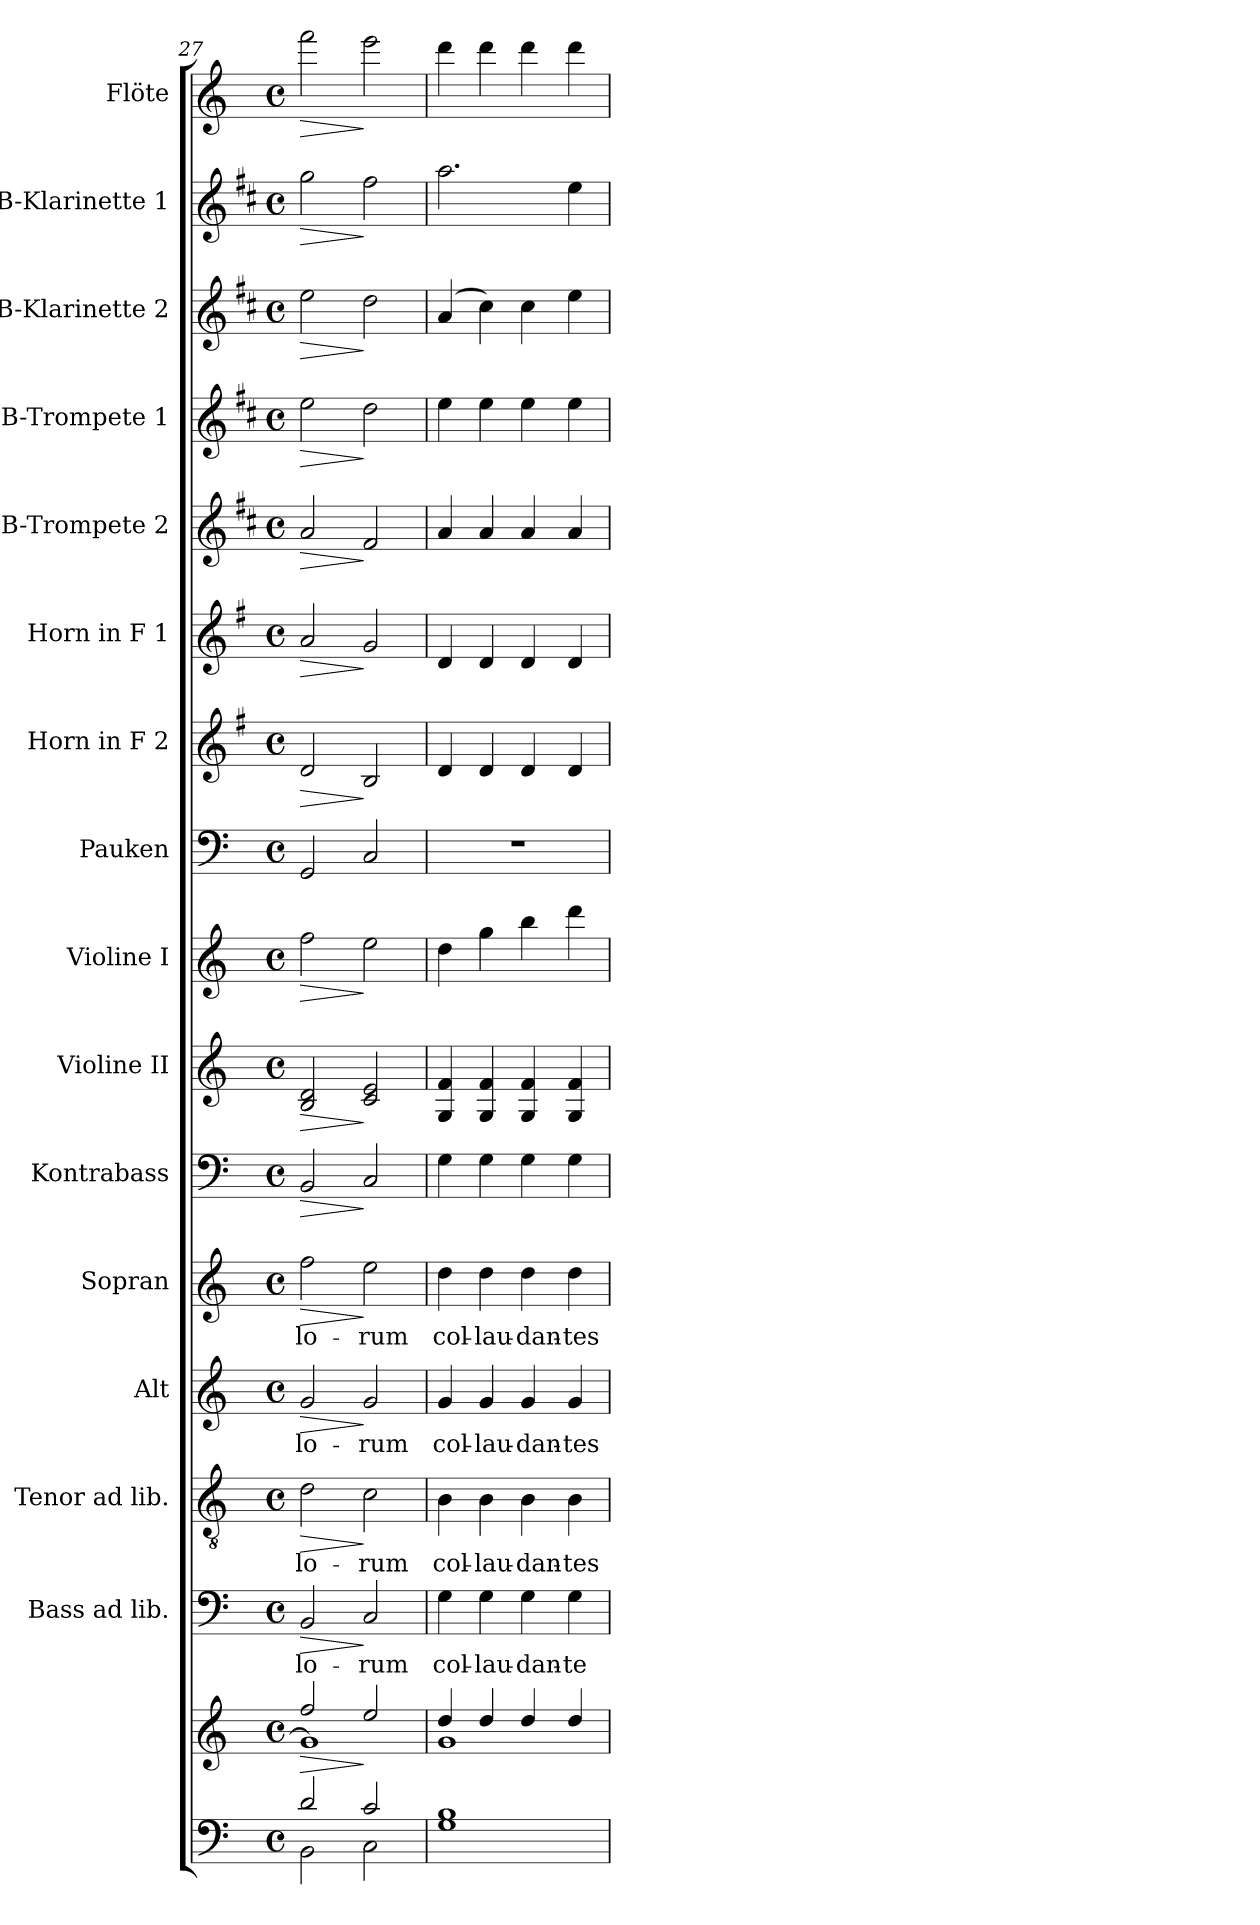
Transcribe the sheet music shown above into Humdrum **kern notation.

**kern	**kern	**dynam	**kern	**text	**dynam	**kern	**text	**dynam	**kern	**text	**dynam	**kern	**text	**dynam	**kern	**dynam	**kern	**dynam	**kern	**dynam	**kern	**kern	**dynam	**kern	**dynam	**kern	**dynam	**kern	**dynam	**kern	**dynam	**kern	**dynam	**kern	**dynam
*part16	*part16	*part16	*part15	*part15	*part15	*part14	*part14	*part14	*part13	*part13	*part13	*part12	*part12	*part12	*part11	*part11	*part10	*part10	*part9	*part9	*part8	*part7	*part7	*part6	*part6	*part5	*part5	*part4	*part4	*part3	*part3	*part2	*part2	*part1	*part1
*staff17	*staff16	*staff16/17	*staff15	*staff15	*staff15	*staff14	*staff14	*staff14	*staff13	*staff13	*staff13	*staff12	*staff12	*staff12	*staff11	*staff11	*staff10	*staff10	*staff9	*staff9	*staff8	*staff7	*staff7	*staff6	*staff6	*staff5	*staff5	*staff4	*staff4	*staff3	*staff3	*staff2	*staff2	*staff1	*staff1
*	*	*	*I"Bass ad lib.	*	*	*I"Tenor ad lib.	*	*	*I"Alt	*	*	*I"Sopran	*	*	*I"Kontrabass	*	*I"Violine II	*	*I"Violine I	*	*I"Pauken	*I"Horn in F 2	*	*I"Horn in F 1	*	*I"B-Trompete 2	*	*I"B-Trompete 1	*	*I"B-Klarinette 2	*	*I"B-Klarinette 1	*	*I"Flöte	*
*	*	*	*I'B.	*	*	*I'T.	*	*	*I'A.	*	*	*I'S.	*	*	*I'Kb.	*	*I'Vl. II	*	*I'Vl. I	*	*I'Pk.	*	*	*I'Hr. 1	*	*I'B Trp. 2	*	*I'B Trp. 1	*	*I'B Kl. 2	*	*I'B Kl. 1	*	*I'Fl.	*
!!LO:PB:g=z
*clefF4	*clefG2	*	*clefF4	*	*	*clefGv2	*	*	*clefG2	*	*	*clefG2	*	*	*clefF4	*	*clefG2	*	*clefG2	*	*clefF4	*clefG2	*	*clefG2	*	*clefG2	*	*clefG2	*	*clefG2	*	*clefG2	*	*clefG2	*
*	*	*	*	*	*	*	*	*	*	*	*	*	*	*	*ITrd7c12	*	*	*	*	*	*	*ITrd4c7	*	*ITrd4c7	*	*ITrd1c2	*	*ITrd1c2	*	*ITrd1c2	*	*ITrd1c2	*	*	*
*k[]	*k[]	*	*k[]	*	*	*k[]	*	*	*k[]	*	*	*k[]	*	*	*k[]	*	*k[]	*	*k[]	*	*k[]	*k[]	*	*k[]	*	*k[]	*	*k[]	*	*k[]	*	*k[]	*	*k[]	*
*C:	*C:	*	*C:	*	*	*C:	*	*	*C:	*	*	*C:	*	*	*C:	*	*C:	*	*C:	*	*C:	*C:	*	*C:	*	*C:	*	*C:	*	*C:	*	*C:	*	*C:	*
*M4/4	*M4/4	*	*M4/4	*	*	*M4/4	*	*	*M4/4	*	*	*M4/4	*	*	*M4/4	*	*M4/4	*	*M4/4	*	*M4/4	*M4/4	*	*M4/4	*	*M4/4	*	*M4/4	*	*M4/4	*	*M4/4	*	*M4/4	*
*met(c)	*met(c)	*	*met(c)	*	*	*met(c)	*	*	*met(c)	*	*	*met(c)	*	*	*met(c)	*	*met(c)	*	*met(c)	*	*met(c)	*met(c)	*	*met(c)	*	*met(c)	*	*met(c)	*	*met(c)	*	*met(c)	*	*met(c)	*
=27	=27	=27	=27	=27	=27	=27	=27	=27	=27	=27	=27	=27	=27	=27	=27	=27	=27	=27	=27	=27	=27	=27	=27	=27	=27	=27	=27	=27	=27	=27	=27	=27	=27	=27	=27
*^	*	*	*	*	*	*	*	*	*	*	*	*	*	*	*	*	*	*	*	*	*	*	*	*	*	*	*	*	*	*	*	*	*	*	*
!	!	!	!LO:HP:b	!	!LO:LY:b	!LO:HP:b	!	!LO:LY:b	!LO:HP:b	!	!LO:LY:b	!LO:HP:b	!	!LO:LY:b	!LO:HP:b	!	!LO:HP:b	!	!LO:HP:b	!	!LO:HP:b	!	!	!LO:HP:b	!	!LO:HP:b	!	!LO:HP:b	!	!LO:HP:b	!	!LO:HP:b	!	!LO:HP:b	!	!LO:HP:b
*	*	*^	*	*	*	*	*	*	*	*	*	*	*	*	*	*	*	*	*	*	*	*	*	*	*	*	*	*	*	*	*	*	*	*	*	*
2d/	2BB\	2ff/	1g]	>	2BB/	-lo-	>	2d\	-lo-	>	2g/	-lo-	>	2ff\	-lo-	>	2BBB/	>	2B/ 2d/	>	2ff\	>	2GG/	2G/	>	2d/	>	2g/	>	2dd\	>	2dd\	>	2ff\	>	2fff\	>
!	!	!	!	!	!	!LO:LY:b	!	!	!LO:LY:b	!	!	!LO:LY:b	!	!	!LO:LY:b	!	!	!	!	!	!	!	!	!	!	!	!	!	!	!	!	!	!	!	!	!	!
2c/	2C\	2ee/	.	]	2C/	-rum	]	2c\	-rum	]	2g/	-rum	]	2ee\	-rum	]	2CC/	]	2c/ 2e/	]	2ee\	]	2C/	2E/	]	2c/	]	2e/	]	2cc\	]	2cc\	]	2ee\	]	2eee\	]
=28	=28	=28	=28	=28	=28	=28	=28	=28	=28	=28	=28	=28	=28	=28	=28	=28	=28	=28	=28	=28	=28	=28	=28	=28	=28	=28	=28	=28	=28	=28	=28	=28	=28	=28	=28	=28	=28
!	!	!	!	!	!	!LO:LY:b	!	!	!LO:LY:b	!	!	!LO:LY:b	!	!	!LO:LY:b	!	!	!	!	!	!	!	!	!	!	!	!	!	!	!	!	!	!	!	!	!	!
1B	1G	4dd/	1g	.	4G\	col-	.	4B\	col-	.	4g/	col-	.	4dd\	col-	.	4GG\	.	4G/ 4f/	.	4dd\	.	1r	4G/	.	4G/	.	4g/	.	4dd\	.	(4g/	.	2.gg\	.	4ddd\	.
!	!	!	!	!	!	!LO:LY:b	!	!	!LO:LY:b	!	!	!LO:LY:b	!	!	!LO:LY:b	!	!	!	!	!	!	!	!	!	!	!	!	!	!	!	!	!	!	!	!	!	!
.	.	4dd/	.	.	4G\	-lau-	.	4B\	-lau-	.	4g/	-lau-	.	4dd\	-lau-	.	4GG\	.	4G/ 4f/	.	4gg\	.	.	4G/	.	4G/	.	4g/	.	4dd\	.	4b\)	.	.	.	4ddd\	.
!	!	!	!	!	!	!LO:LY:b	!	!	!LO:LY:b	!	!	!LO:LY:b	!	!	!LO:LY:b	!	!	!	!	!	!	!	!	!	!	!	!	!	!	!	!	!	!	!	!	!	!
.	.	4dd/	.	.	4G\	-dan-	.	4B\	-dan-	.	4g/	-dan-	.	4dd\	-dan-	.	4GG\	.	4G/ 4f/	.	4bb\	.	.	4G/	.	4G/	.	4g/	.	4dd\	.	4b\	.	.	.	4ddd\	.
!	!	!	!	!	!	!LO:LY:b	!	!	!LO:LY:b	!	!	!LO:LY:b	!	!	!LO:LY:b	!	!	!	!	!	!	!	!	!	!	!	!	!	!	!	!	!	!	!	!	!	!
.	.	4dd/	.	.	4G\	-te	.	4B\	-tes	.	4g/	-tes	.	4dd\	-tes	.	4GG\	.	4G/ 4f/	.	4ddd\	.	.	4G/	.	4G/	.	4g/	.	4dd\	.	4dd\	.	4dd\	.	4ddd\	.
*v	*v	*	*	*	*	*	*	*	*	*	*	*	*	*	*	*	*	*	*	*	*	*	*	*	*	*	*	*	*	*	*	*	*	*	*	*	*
*	*v	*v	*	*	*	*	*	*	*	*	*	*	*	*	*	*	*	*	*	*	*	*	*	*	*	*	*	*	*	*	*	*	*	*	*	*
=	=	=	=	=	=	=	=	=	=	=	=	=	=	=	=	=	=	=	=	=	=	=	=	=	=	=	=	=	=	=	=	=	=	=	=
*-	*-	*-	*-	*-	*-	*-	*-	*-	*-	*-	*-	*-	*-	*-	*-	*-	*-	*-	*-	*-	*-	*-	*-	*-	*-	*-	*-	*-	*-	*-	*-	*-	*-	*-	*-
